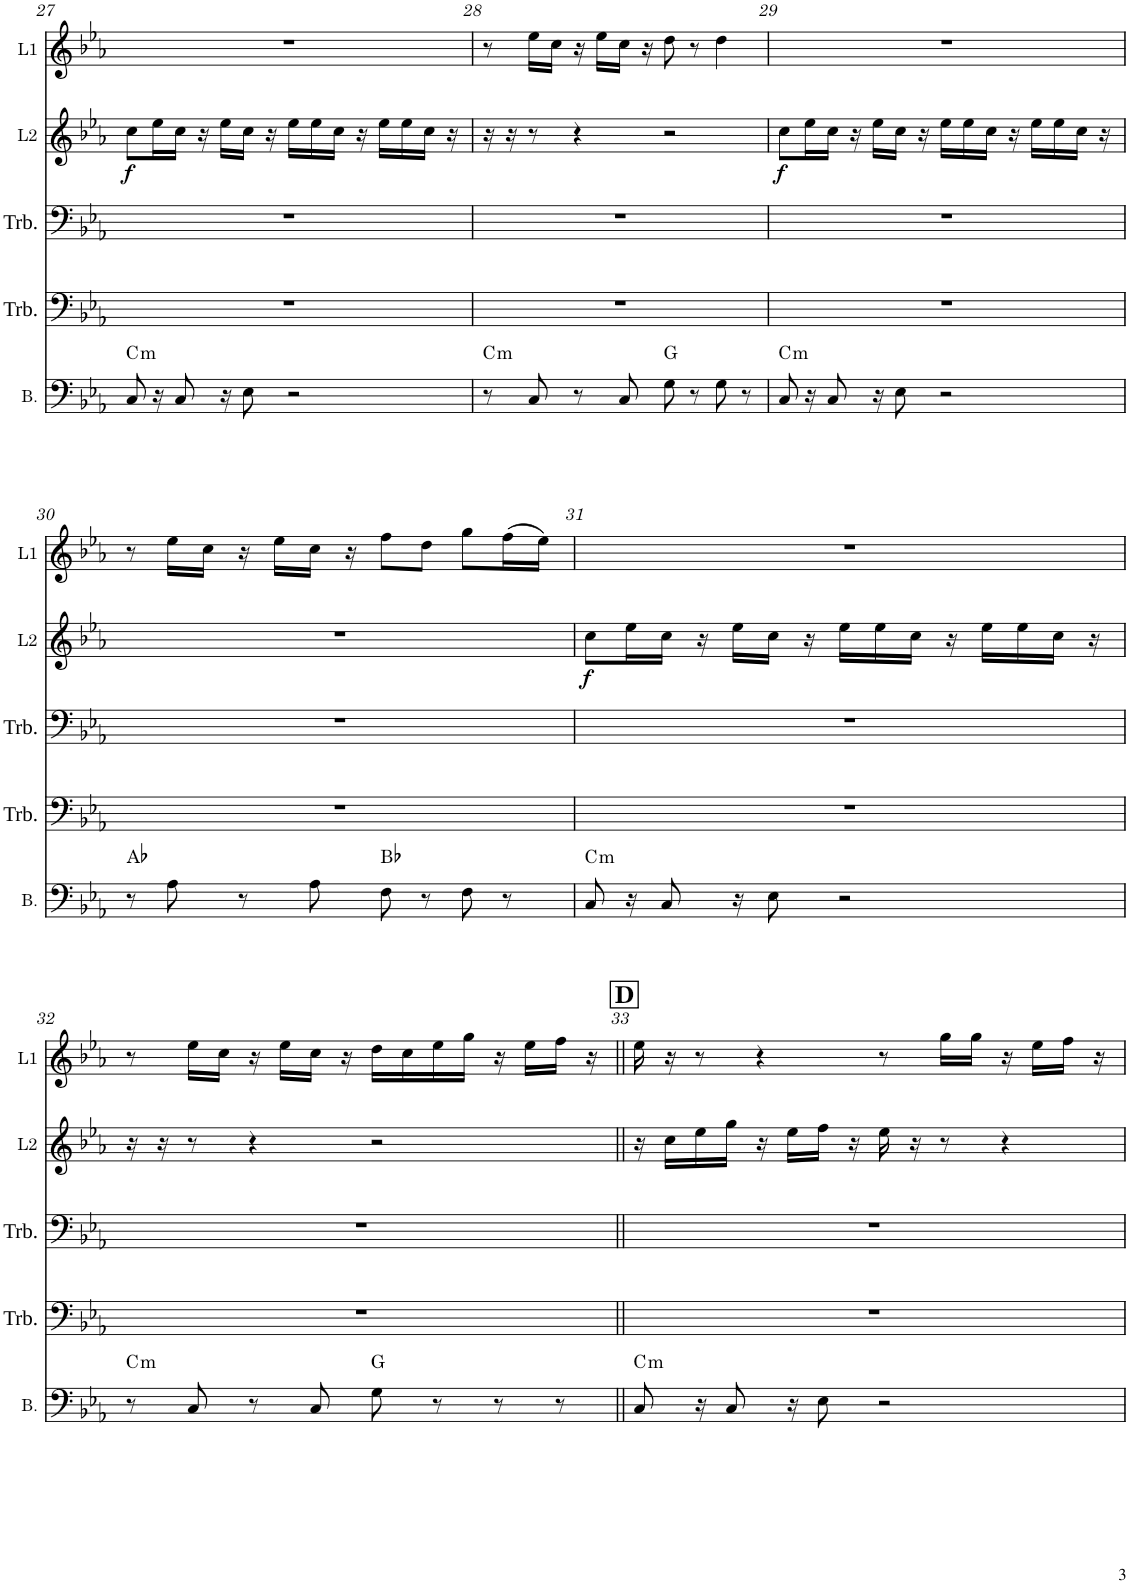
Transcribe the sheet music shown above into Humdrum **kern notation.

**kern	**harte	**kern	**kern	**kern	**dynam	**kern
*part5	*part5	*part4	*part3	*part2	*part2	*part1
*staff5	*	*staff4	*staff3	*staff2	*staff2	*staff1
*I"Bass	*	*I"Trombone	*I"Trombone	*I"Lead 2	*	*I"Lead 1
*I'B.	*	*I'Trb.	*I'Trb.	*I'L2	*	*I'L1
!!LO:PB:g=z
*clefF4	*	*clefF4	*clefF4	*clefG2	*	*clefG2
*	*	*	*	*Trd1c2	*	*Trd1c2
*k[b-e-a-]	*	*k[b-e-a-]	*k[b-e-a-]	*k[b-e-a-]	*	*k[b-e-a-]
*M4/4	*	*M4/4	*M4/4	*M4/4	*	*M4/4
=27	=27	=27	=27	=27	=27	=27
!	!LO:H:kt=m	!	!	!	!LO:DY:b	!
8C/	C:min	1r	1r	8cc\L	f	1r
16r	.	.	.	16ee-\L	.	.
8C/	.	.	.	16cc\JJ	.	.
.	.	.	.	16r	.	.
16r	.	.	.	16ee-\LL	.	.
8E-\	.	.	.	16cc\JJ	.	.
.	.	.	.	16r	.	.
2r	.	.	.	16ee-\LL	.	.
.	.	.	.	16ee-\	.	.
.	.	.	.	16cc\JJ	.	.
.	.	.	.	16r	.	.
.	.	.	.	16ee-\LL	.	.
.	.	.	.	16ee-\	.	.
.	.	.	.	16cc\JJ	.	.
.	.	.	.	16r	.	.
=28	=28	=28	=28	=28	=28	=28
!	!LO:H:kt=m	!	!	!	!	!
8r	C:min	1r	1r	16r	.	8r
.	.	.	.	16r	.	.
8C/	.	.	.	8r	.	16ee-\LL
.	.	.	.	.	.	16cc\JJ
8r	.	.	.	4r	.	16r
.	.	.	.	.	.	16ee-\LL
8C/	.	.	.	.	.	16cc\JJ
.	.	.	.	.	.	16r
8G\	G:maj	.	.	2r	.	8dd\
8r	.	.	.	.	.	8r
8G\	.	.	.	.	.	4dd\
8r	.	.	.	.	.	.
=29	=29	=29	=29	=29	=29	=29
!	!LO:H:kt=m	!	!	!	!LO:DY:b	!
8C/	C:min	1r	1r	8cc\L	f	1r
16r	.	.	.	16ee-\L	.	.
8C/	.	.	.	16cc\JJ	.	.
.	.	.	.	16r	.	.
16r	.	.	.	16ee-\LL	.	.
8E-\	.	.	.	16cc\JJ	.	.
.	.	.	.	16r	.	.
2r	.	.	.	16ee-\LL	.	.
.	.	.	.	16ee-\	.	.
.	.	.	.	16cc\JJ	.	.
.	.	.	.	16r	.	.
.	.	.	.	16ee-\LL	.	.
.	.	.	.	16ee-\	.	.
.	.	.	.	16cc\JJ	.	.
.	.	.	.	16r	.	.
!!LO:LB:g=z
=30	=30	=30	=30	=30	=30	=30
8r	Ab:maj	1r	1r	1r	.	8r
8A-\	.	.	.	.	.	16ee-\LL
.	.	.	.	.	.	16cc\JJ
8r	.	.	.	.	.	16r
.	.	.	.	.	.	16ee-\LL
8A-\	.	.	.	.	.	16cc\JJ
.	.	.	.	.	.	16r
8F\	Bb:maj	.	.	.	.	8ff\L
8r	.	.	.	.	.	8dd\J
8F\	.	.	.	.	.	8gg\L
8r	.	.	.	.	.	(16ff\L
.	.	.	.	.	.	16ee-\JJ)
=31	=31	=31	=31	=31	=31	=31
!	!LO:H:kt=m	!	!	!	!LO:DY:b	!
8C/	C:min	1r	1r	8cc\L	f	1r
16r	.	.	.	16ee-\L	.	.
8C/	.	.	.	16cc\JJ	.	.
.	.	.	.	16r	.	.
16r	.	.	.	16ee-\LL	.	.
8E-\	.	.	.	16cc\JJ	.	.
.	.	.	.	16r	.	.
2r	.	.	.	16ee-\LL	.	.
.	.	.	.	16ee-\	.	.
.	.	.	.	16cc\JJ	.	.
.	.	.	.	16r	.	.
.	.	.	.	16ee-\LL	.	.
.	.	.	.	16ee-\	.	.
.	.	.	.	16cc\JJ	.	.
.	.	.	.	16r	.	.
!!LO:LB:g=z
=32	=32	=32	=32	=32	=32	=32
!	!LO:H:kt=m	!	!	!	!	!
8r	C:min	1r	1r	16r	.	8r
.	.	.	.	16r	.	.
8C/	.	.	.	8r	.	16ee-\LL
.	.	.	.	.	.	16cc\JJ
8r	.	.	.	4r	.	16r
.	.	.	.	.	.	16ee-\LL
8C/	.	.	.	.	.	16cc\JJ
.	.	.	.	.	.	16r
8G\	G:maj	.	.	2r	.	16dd\LL
.	.	.	.	.	.	16cc\
8r	.	.	.	.	.	16ee-\
.	.	.	.	.	.	16gg\JJ
8r	.	.	.	.	.	16r
.	.	.	.	.	.	16ee-\LL
8r	.	.	.	.	.	16ff\JJ
.	.	.	.	.	.	16r
!!LO:REH:place=s1:a:B:cj:fs=14:t=D
=33||	=33||	=33||	=33||	=33||	=33||	=33||
!	!LO:H:kt=m	!	!	!	!	!
8C/	C:min	1r	1r	16r	.	16ee-\
.	.	.	.	16cc\LL	.	16r
16r	.	.	.	16ee-\	.	8r
8C/	.	.	.	16gg\JJ	.	.
.	.	.	.	16r	.	4r
16r	.	.	.	16ee-\LL	.	.
8E-\	.	.	.	16ff\JJ	.	.
.	.	.	.	16r	.	.
2r	.	.	.	16ee-\	.	8r
.	.	.	.	16r	.	.
.	.	.	.	8r	.	16gg\LL
.	.	.	.	.	.	16gg\JJ
.	.	.	.	4r	.	16r
.	.	.	.	.	.	16ee-\LL
.	.	.	.	.	.	16ff\JJ
.	.	.	.	.	.	16r
=	=	=	=	=	=	=
*-	*-	*-	*-	*-	*-	*-
